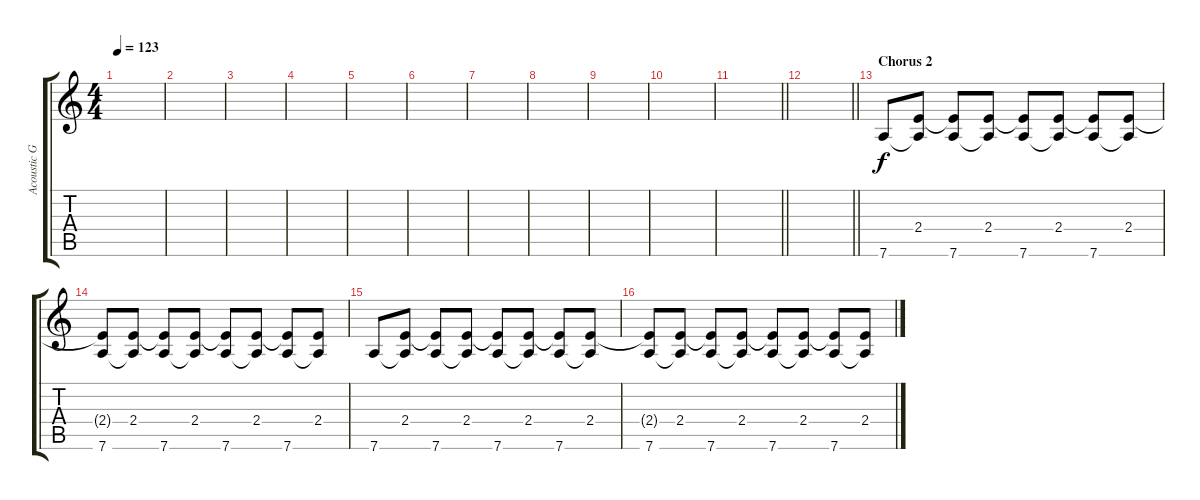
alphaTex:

\track ("Acoustic Guitar Exp" "Acoustic G") {instrument acousticguitarnylon}
\staff {score tabs}
\tuning (E4 B3 G3 D3 A2 D2) {hide}
\ts (4 4)
\tempo 123
\clef g2
\ks c
|
|
|
|
|
|
|
|
|
|
\barLineRight lightlight
|
\barLineRight lightlight
|
\section ("" "Chorus 2")
7.6.8 (2.4 7.6{t}).8 (2.4{t} 7.6).8 (2.4 7.6{t}).8 (2.4{t} 7.6).8 (2.4 7.6{t}).8 (2.4{t} 7.6).8 (2.4 7.6{t}).8 |
(2.4{t} 7.6).8 (2.4 7.6{t}).8 (2.4{t} 7.6).8 (2.4 7.6{t}).8 (2.4{t} 7.6).8 (2.4 7.6{t}).8 (2.4{t} 7.6).8 (2.4 7.6{t}).8 |
7.6.8 (2.4 7.6{t}).8 (2.4{t} 7.6).8 (2.4 7.6{t}).8 (2.4{t} 7.6).8 (2.4 7.6{t}).8 (2.4{t} 7.6).8 (2.4 7.6{t}).8 |
(2.4{t} 7.6).8 (2.4 7.6{t}).8 (2.4{t} 7.6).8 (2.4 7.6{t}).8 (2.4{t} 7.6).8 (2.4 7.6{t}).8 (2.4{t} 7.6).8 (2.4 7.6{t}).8
